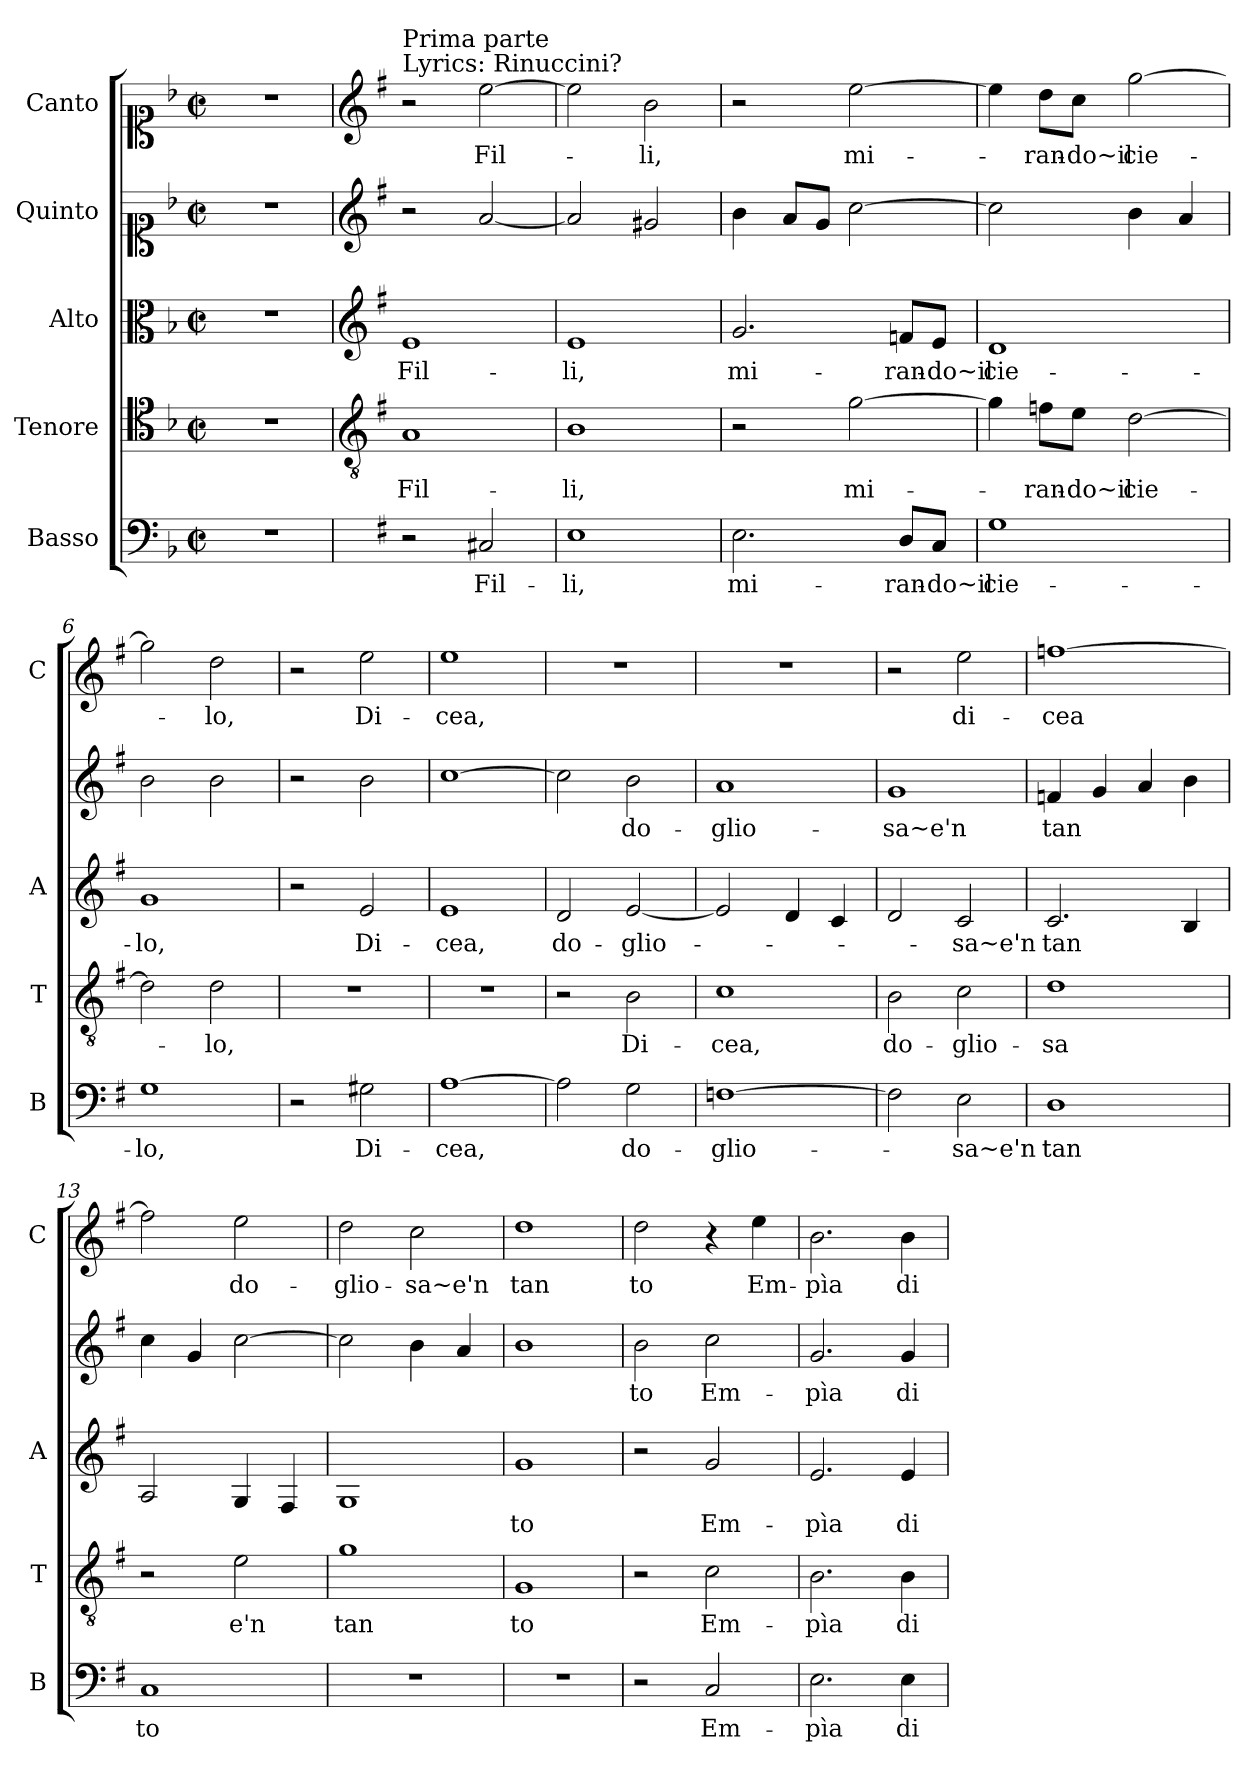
**kern	**text	**kern	**text	**kern	**text	**kern	**text	**kern	**text
*part5	*part5	*part4	*part4	*part3	*part3	*part2	*part2	*part1	*part1
*staff5	*staff5	*staff4	*staff4	*staff3	*staff3	*staff2	*staff2	*staff1	*staff1
*I"Basso	*	*I"Tenore	*	*I"Alto	*	*I"Quinto	*	*I"Canto	*
*I'B	*	*I'T	*	*I'A	*	*	*	*I'C	*
*clefF4	*	*clefC4	*	*clefC3	*	*clefC1	*	*clefC1	*
*k[b-]	*	*k[b-]	*	*k[b-]	*	*k[b-]	*	*k[b-]	*
*F:	*	*F:	*	*F:	*	*F:	*	*F:	*
*M2/2	*	*M2/2	*	*M2/2	*	*M2/2	*	*M2/2	*
*met(c|)	*	*met(c|)	*	*met(c|)	*	*met(c|)	*	*met(c|)	*
=1	=1	=1	=1	=1	=1	=1	=1	=1	=1
1r	.	1r	.	1r	.	1r	.	1r	.
=2	=2	=2	=2	=2	=2	=2	=2	=2	=2
*	*	*clefGv2	*	*clefG2	*	*clefG2	*	*clefG2	*
*k[f#]	*	*k[f#]	*	*k[f#]	*	*k[f#]	*	*k[f#]	*
*G:	*	*G:	*	*G:	*	*G:	*	*G:	*
!	!	!	!	!	!	!	!	!LO:TX:a:t=Lyrics&colon; Rinuccini?	!
!	!	!	!	!	!	!	!	!LO:TX:a:t=Prima parte	!
2r	.	1A	Fil-	1e	Fil-	2r	.	2r	.
2C#X/	Fil-	.	.	.	.	[2a/	.	[2ee\	Fil-
=3	=3	=3	=3	=3	=3	=3	=3	=3	=3
1E	-li,	1B	-li,	1e	-li,	2a/]	.	2ee\]	.
.	.	.	.	.	.	2g#X/	.	2b\	-li,
=4	=4	=4	=4	=4	=4	=4	=4	=4	=4
2.E\	mi-	2r	.	2.g/	mi-	4b\	.	2r	.
.	.	.	.	.	.	8a/L	.	.	.
.	.	.	.	.	.	8g/J	.	.	.
.	.	[2g\	mi-	.	.	[2cc\	.	[2ee\	mi-
8D/L	-ran-	.	.	8fn/L	-ran-	.	.	.	.
8C/J	-do~il	.	.	8e/J	-do~il	.	.	.	.
=5	=5	=5	=5	=5	=5	=5	=5	=5	=5
1G	cie-	4g\]	.	1d	cie-	2cc\]	.	4ee\]	.
.	.	8fn\L	-ran-	.	.	.	.	8dd\L	-ran-
.	.	8e\J	-do~il	.	.	.	.	8cc\J	-do~il
.	.	[2d\	cie-	.	.	4b\	.	[2gg\	cie-
.	.	.	.	.	.	4a/	.	.	.
=6	=6	=6	=6	=6	=6	=6	=6	=6	=6
1G	-lo,	2d\]	.	1g	-lo,	2b\	.	2gg\]	.
.	.	2d\	-lo,	.	.	2b\	.	2dd\	-lo,
=7	=7	=7	=7	=7	=7	=7	=7	=7	=7
2r	.	1r	.	2r	.	2r	.	2r	.
2G#X\	Di-	.	.	2e/	Di-	2b\	.	2ee\	Di-
!!LO:LB:g=z
=8	=8	=8	=8	=8	=8	=8	=8	=8	=8
[1A	-cea,	1r	.	1e	-cea,	[1cc	.	1ee	-cea,
=9	=9	=9	=9	=9	=9	=9	=9	=9	=9
2A\]	.	2r	.	2d/	do-	2cc\]	.	1r	.
2G\	do-	2B\	Di-	[2e/	-glio-	2b\	do-	.	.
=10	=10	=10	=10	=10	=10	=10	=10	=10	=10
[1Fn	-glio-	1c	-cea,	2e/]	.	1a	-glio-	1r	.
.	.	.	.	4d/	.	.	.	.	.
.	.	.	.	4c/	.	.	.	.	.
=11	=11	=11	=11	=11	=11	=11	=11	=11	=11
2F\]	.	2B\	do-	2d/	.	1g	-sa~e'n	2r	.
2E\	-sa~e'n	2c\	-glio-	2c/	-sa~e'n	.	.	2ee\	di-
=12	=12	=12	=12	=12	=12	=12	=12	=12	=12
1D	tan	1d	-sa	2.c/	tan	4fn/	tan	[1ffn	-cea
.	.	.	.	.	.	4g/	.	.	.
.	.	.	.	.	.	4a/	.	.	.
.	.	.	.	4B/	.	4b\	.	.	.
=13	=13	=13	=13	=13	=13	=13	=13	=13	=13
1C	to	2r	.	2A/	.	4cc\	.	2ff\]	.
.	.	.	.	.	.	4g/	.	.	.
.	.	2e\	e'n	4G/	.	[2cc\	.	2ee\	do-
.	.	.	.	4F#/	.	.	.	.	.
=14	=14	=14	=14	=14	=14	=14	=14	=14	=14
1r	.	1g	tan	1G	.	2cc\]	.	2dd\	-glio-
.	.	.	.	.	.	4b\	.	2cc\	-sa~e'n
.	.	.	.	.	.	4a/	.	.	.
=15	=15	=15	=15	=15	=15	=15	=15	=15	=15
1r	.	1G	to	1g	to	1b	.	1dd	tan
=16	=16	=16	=16	=16	=16	=16	=16	=16	=16
2r	.	2r	.	2r	.	2b\	to	2dd\	to
2C/	Em-	2c\	Em-	2g/	Em-	2cc\	Em-	4r	.
.	.	.	.	.	.	.	.	4ee\	Em-
!!LO:PB:g=z
=17	=17	=17	=17	=17	=17	=17	=17	=17	=17
2.E\	-pìa	2.B\	-pìa	2.e/	-pìa	2.g/	-pìa	2.b\	-pìa
4E\	di	4B\	di	4e/	di	4g/	di	4b\	di
=	=	=	=	=	=	=	=	=	=
*-	*-	*-	*-	*-	*-	*-	*-	*-	*-
